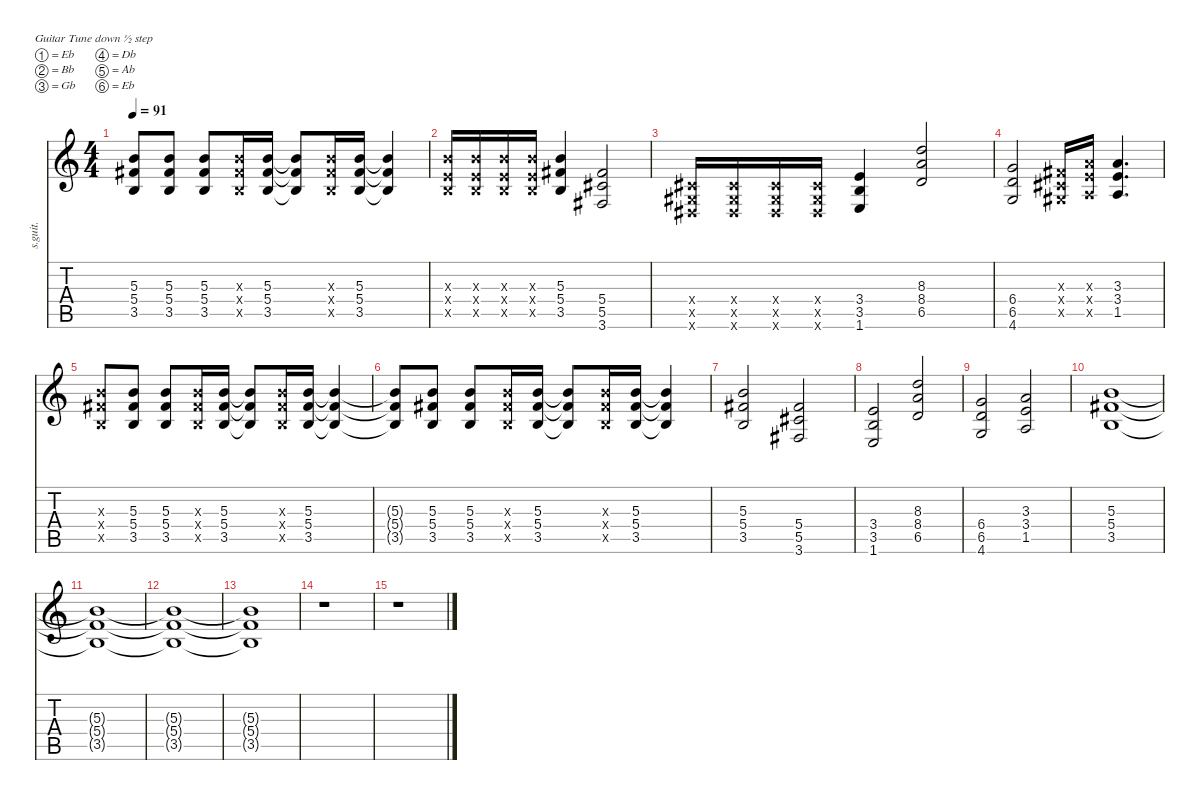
\defaultSystemsLayout 4
\hideDynamics
\bracketExtendMode nobrackets
\track ("Izzy Stradlin (Rhythm II)" "s.guit.") {instrument distortionguitar}
\staff {score tabs}
\tuning (Eb4 Bb3 Gb3 Db3 Ab2 Eb2)
\ts (4 4)
\tempo 91
\clef g2
\ks c
(5.3{t} 5.4{t acc #} 3.5{t}).8{lyrics (0 "") lyrics (1 "") lyrics (2 "") lyrics (3 "") lyrics (4 "") dy mf} (5.3 5.4{acc #} 3.5).8{lyrics (0 "") lyrics (1 "") lyrics (2 "") lyrics (3 "") lyrics (4 "")} (5.3 5.4{acc #} 3.5).8{lyrics (0 "") lyrics (1 "") lyrics (2 "") lyrics (3 "") lyrics (4 "")} (5.3{x} 5.4{x acc #} 3.5{x}).16{lyrics (0 "") lyrics (1 "") lyrics (2 "") lyrics (3 "") lyrics (4 "")} (5.3 5.4{acc #} 3.5).16{lyrics (0 "") lyrics (1 "") lyrics (2 "") lyrics (3 "") lyrics (4 "")} (5.3{t} 5.4{t acc #} 3.5{t}).8{lyrics (0 "") lyrics (1 "") lyrics (2 "") lyrics (3 "") lyrics (4 "")} (5.3{x} 5.4{x acc #} 3.5{x}).16{lyrics (0 "") lyrics (1 "") lyrics (2 "") lyrics (3 "") lyrics (4 "")} (5.3 5.4{acc #} 3.5).16{lyrics (0 "") lyrics (1 "") lyrics (2 "") lyrics (3 "") lyrics (4 "")} (5.3{t} 5.4{t acc #} 3.5{t}).4{lyrics (0 "") lyrics (1 "") lyrics (2 "") lyrics (3 "") lyrics (4 "")} |
(5.3{x} 3.4{x} 3.5{x}).16{lyrics (0 "") lyrics (1 "") lyrics (2 "") lyrics (3 "") lyrics (4 "")} (5.3{x} 3.4{x} 3.5{x}).16{lyrics (0 "") lyrics (1 "") lyrics (2 "") lyrics (3 "") lyrics (4 "")} (5.3{x} 3.4{x} 3.5{x}).16{lyrics (0 "") lyrics (1 "") lyrics (2 "") lyrics (3 "") lyrics (4 "")} (5.3{x} 3.4{x} 3.5{x}).16{lyrics (0 "") lyrics (1 "") lyrics (2 "") lyrics (3 "") lyrics (4 "")} (5.3 5.4{acc #} 3.5).4{lyrics (0 "") lyrics (1 "") lyrics (2 "") lyrics (3 "") lyrics (4 "")} (5.4{acc #} 5.5{acc #} 3.6{acc #}).2{lyrics (0 "") lyrics (1 "") lyrics (2 "") lyrics (3 "") lyrics (4 "")} |
(0.4{x acc #} 0.5{x acc #} 0.6{x acc #}).16{lyrics (0 "") lyrics (1 "") lyrics (2 "") lyrics (3 "") lyrics (4 "")} (0.4{x acc #} 0.5{x acc #} 0.6{x acc #}).16{lyrics (0 "") lyrics (1 "") lyrics (2 "") lyrics (3 "") lyrics (4 "")} (0.4{x acc #} 0.5{x acc #} 0.6{x acc #}).16{lyrics (0 "") lyrics (1 "") lyrics (2 "") lyrics (3 "") lyrics (4 "")} (0.4{x acc #} 0.5{x acc #} 0.6{x acc #}).16{lyrics (0 "") lyrics (1 "") lyrics (2 "") lyrics (3 "") lyrics (4 "")} (3.4 3.5 1.6).4{lyrics (0 "") lyrics (1 "") lyrics (2 "") lyrics (3 "") lyrics (4 "")} (8.3 8.4 6.5).2{lyrics (0 "") lyrics (1 "") lyrics (2 "") lyrics (3 "") lyrics (4 "")} |
(6.4 6.5 4.6).2{lyrics (0 "") lyrics (1 "") lyrics (2 "") lyrics (3 "") lyrics (4 "")} (0.3{x acc #} 0.4{x acc #} 0.5{x acc #}).16{lyrics (0 "") lyrics (1 "") lyrics (2 "") lyrics (3 "") lyrics (4 "")} (3.3{x} 3.4{x} 1.5{x}).16{lyrics (0 "") lyrics (1 "") lyrics (2 "") lyrics (3 "") lyrics (4 "")} (3.3 3.4 1.5).4{d lyrics (0 "") lyrics (1 "") lyrics (2 "") lyrics (3 "") lyrics (4 "")} |
(5.3{x} 5.4{x acc #} 3.5{x}).8{lyrics (0 "") lyrics (1 "") lyrics (2 "") lyrics (3 "") lyrics (4 "")} (5.3 5.4{acc #} 3.5).8{lyrics (0 "") lyrics (1 "") lyrics (2 "") lyrics (3 "") lyrics (4 "")} (5.3 5.4{acc #} 3.5).8{lyrics (0 "") lyrics (1 "") lyrics (2 "") lyrics (3 "") lyrics (4 "")} (5.3{x} 5.4{x acc #} 3.5{x}).16{lyrics (0 "") lyrics (1 "") lyrics (2 "") lyrics (3 "") lyrics (4 "")} (5.3 5.4{acc #} 3.5).16{lyrics (0 "") lyrics (1 "") lyrics (2 "") lyrics (3 "") lyrics (4 "")} (5.3{t} 5.4{t acc #} 3.5{t}).8{lyrics (0 "") lyrics (1 "") lyrics (2 "") lyrics (3 "") lyrics (4 "")} (5.3{x} 5.4{x acc #} 3.5{x}).16{lyrics (0 "") lyrics (1 "") lyrics (2 "") lyrics (3 "") lyrics (4 "")} (5.3 5.4{acc #} 3.5).16{lyrics (0 "") lyrics (1 "") lyrics (2 "") lyrics (3 "") lyrics (4 "")} (5.3{t} 5.4{t acc #} 3.5{t}).4{lyrics (0 "") lyrics (1 "") lyrics (2 "") lyrics (3 "") lyrics (4 "")} |
(5.3{t} 5.4{t acc #} 3.5{t}).8{lyrics (0 "") lyrics (1 "") lyrics (2 "") lyrics (3 "") lyrics (4 "")} (5.3 5.4{acc #} 3.5).8{lyrics (0 "") lyrics (1 "") lyrics (2 "") lyrics (3 "") lyrics (4 "")} (5.3 5.4{acc #} 3.5).8{lyrics (0 "") lyrics (1 "") lyrics (2 "") lyrics (3 "") lyrics (4 "")} (5.3{x} 5.4{x acc #} 3.5{x}).16{lyrics (0 "") lyrics (1 "") lyrics (2 "") lyrics (3 "") lyrics (4 "")} (5.3 5.4{acc #} 3.5).16{lyrics (0 "") lyrics (1 "") lyrics (2 "") lyrics (3 "") lyrics (4 "")} (5.3{t} 5.4{t acc #} 3.5{t}).8{lyrics (0 "") lyrics (1 "") lyrics (2 "") lyrics (3 "") lyrics (4 "")} (5.3{x} 5.4{x acc #} 3.5{x}).16{lyrics (0 "") lyrics (1 "") lyrics (2 "") lyrics (3 "") lyrics (4 "")} (5.3 5.4{acc #} 3.5).16{lyrics (0 "") lyrics (1 "") lyrics (2 "") lyrics (3 "") lyrics (4 "")} (5.3{t} 5.4{t acc #} 3.5{t}).4{lyrics (0 "") lyrics (1 "") lyrics (2 "") lyrics (3 "") lyrics (4 "")} |
(5.3 5.4{acc #} 3.5).2{lyrics (0 "") lyrics (1 "") lyrics (2 "") lyrics (3 "") lyrics (4 "")} (5.4{acc #} 5.5{acc #} 3.6{acc #}).2{lyrics (0 "") lyrics (1 "") lyrics (2 "") lyrics (3 "") lyrics (4 "")} |
(3.4 3.5 1.6).2{lyrics (0 "") lyrics (1 "") lyrics (2 "") lyrics (3 "") lyrics (4 "")} (8.3 8.4 6.5).2{lyrics (0 "") lyrics (1 "") lyrics (2 "") lyrics (3 "") lyrics (4 "")} |
(6.4 6.5 4.6).2{lyrics (0 "") lyrics (1 "") lyrics (2 "") lyrics (3 "") lyrics (4 "")} (3.3 3.4 1.5).2{lyrics (0 "") lyrics (1 "") lyrics (2 "") lyrics (3 "") lyrics (4 "")} |
(5.3 5.4{acc #} 3.5).1{lyrics (0 "") lyrics (1 "") lyrics (2 "") lyrics (3 "") lyrics (4 "")} |
(5.3{t} 5.4{t acc #} 3.5{t}).1{lyrics (0 "") lyrics (1 "") lyrics (2 "") lyrics (3 "") lyrics (4 "")} |
(5.3{t} 5.4{t acc #} 3.5{t}).1{lyrics (0 "") lyrics (1 "") lyrics (2 "") lyrics (3 "") lyrics (4 "")} |
(5.3{t} 5.4{t acc #} 3.5{t}).1{lyrics (0 "") lyrics (1 "") lyrics (2 "") lyrics (3 "") lyrics (4 "")} |
r.1 |
r.1
